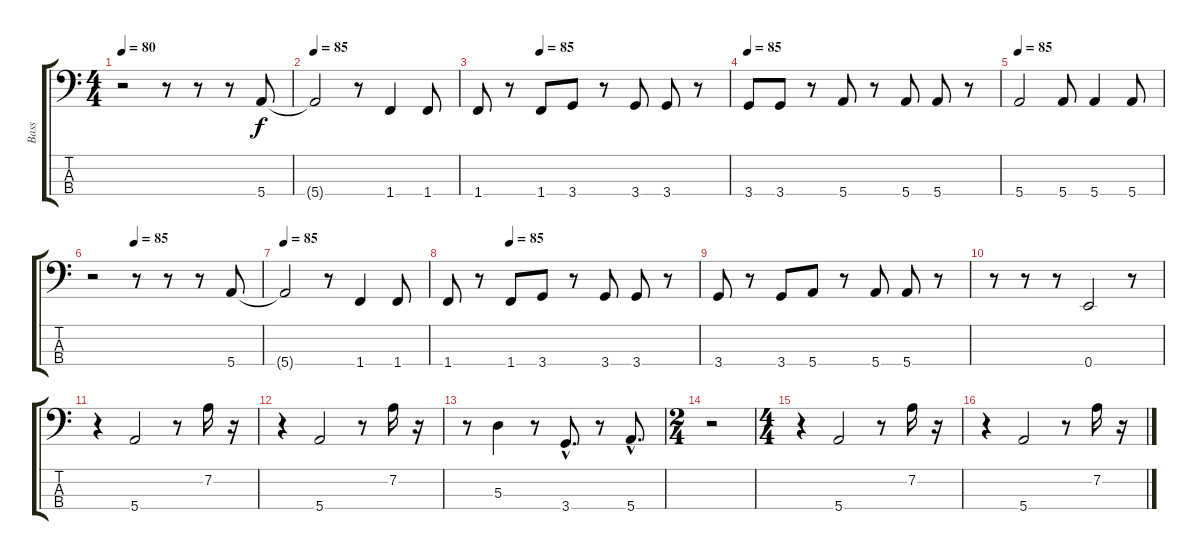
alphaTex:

\track ("Bass" "Bass") {instrument electricbassfinger}
\staff {score tabs}
\tuning (G2 D2 A1 E1) {hide}
\ts (4 4)
\tempo 80
\tempo 85
\tempo 80
\clef f4
\ks c
r.2{dy f instrument electricbassfinger} r.8 r.8 r.8 5.4.8 |
\tempo 85
5.4{t}.2 r.8 1.4.4 1.4.8 |
\tempo (85 0.25)
1.4.8 r.8 1.4.8 3.4.8 r.8 3.4.8 3.4.8 r.8 |
\tempo 85
3.4.8 3.4.8 r.8 5.4.8 r.8 5.4.8 5.4.8 r.8 |
\tempo 85
5.4.2 5.4.8 5.4.4 5.4.8 |
\tempo (85 0.25)
r.2 r.8 r.8 r.8 5.4.8 |
\tempo 85
5.4{t}.2 r.8 1.4.4 1.4.8 |
\tempo (85 0.25)
1.4.8 r.8 1.4.8 3.4.8 r.8 3.4.8 3.4.8 r.8 |
3.4.8 r.8 3.4.8 5.4.8 r.8 5.4.8 5.4.8 r.8 |
r.8 r.8 r.8 0.4.2 r.8 |
r.4 5.4.2 r.8 7.2.16 r.16 |
r.4 5.4.2 r.8 7.2.16 r.16 |
r.8 5.3.4 r.8 3.4{hac}.8{d} r.8 5.4{hac}.8{d} |
\ts (2 4)
r.2 |
\ts (4 4)
r.4 5.4.2 r.8 7.2.16 r.16 |
r.4 5.4.2 r.8 7.2.16 r.16
